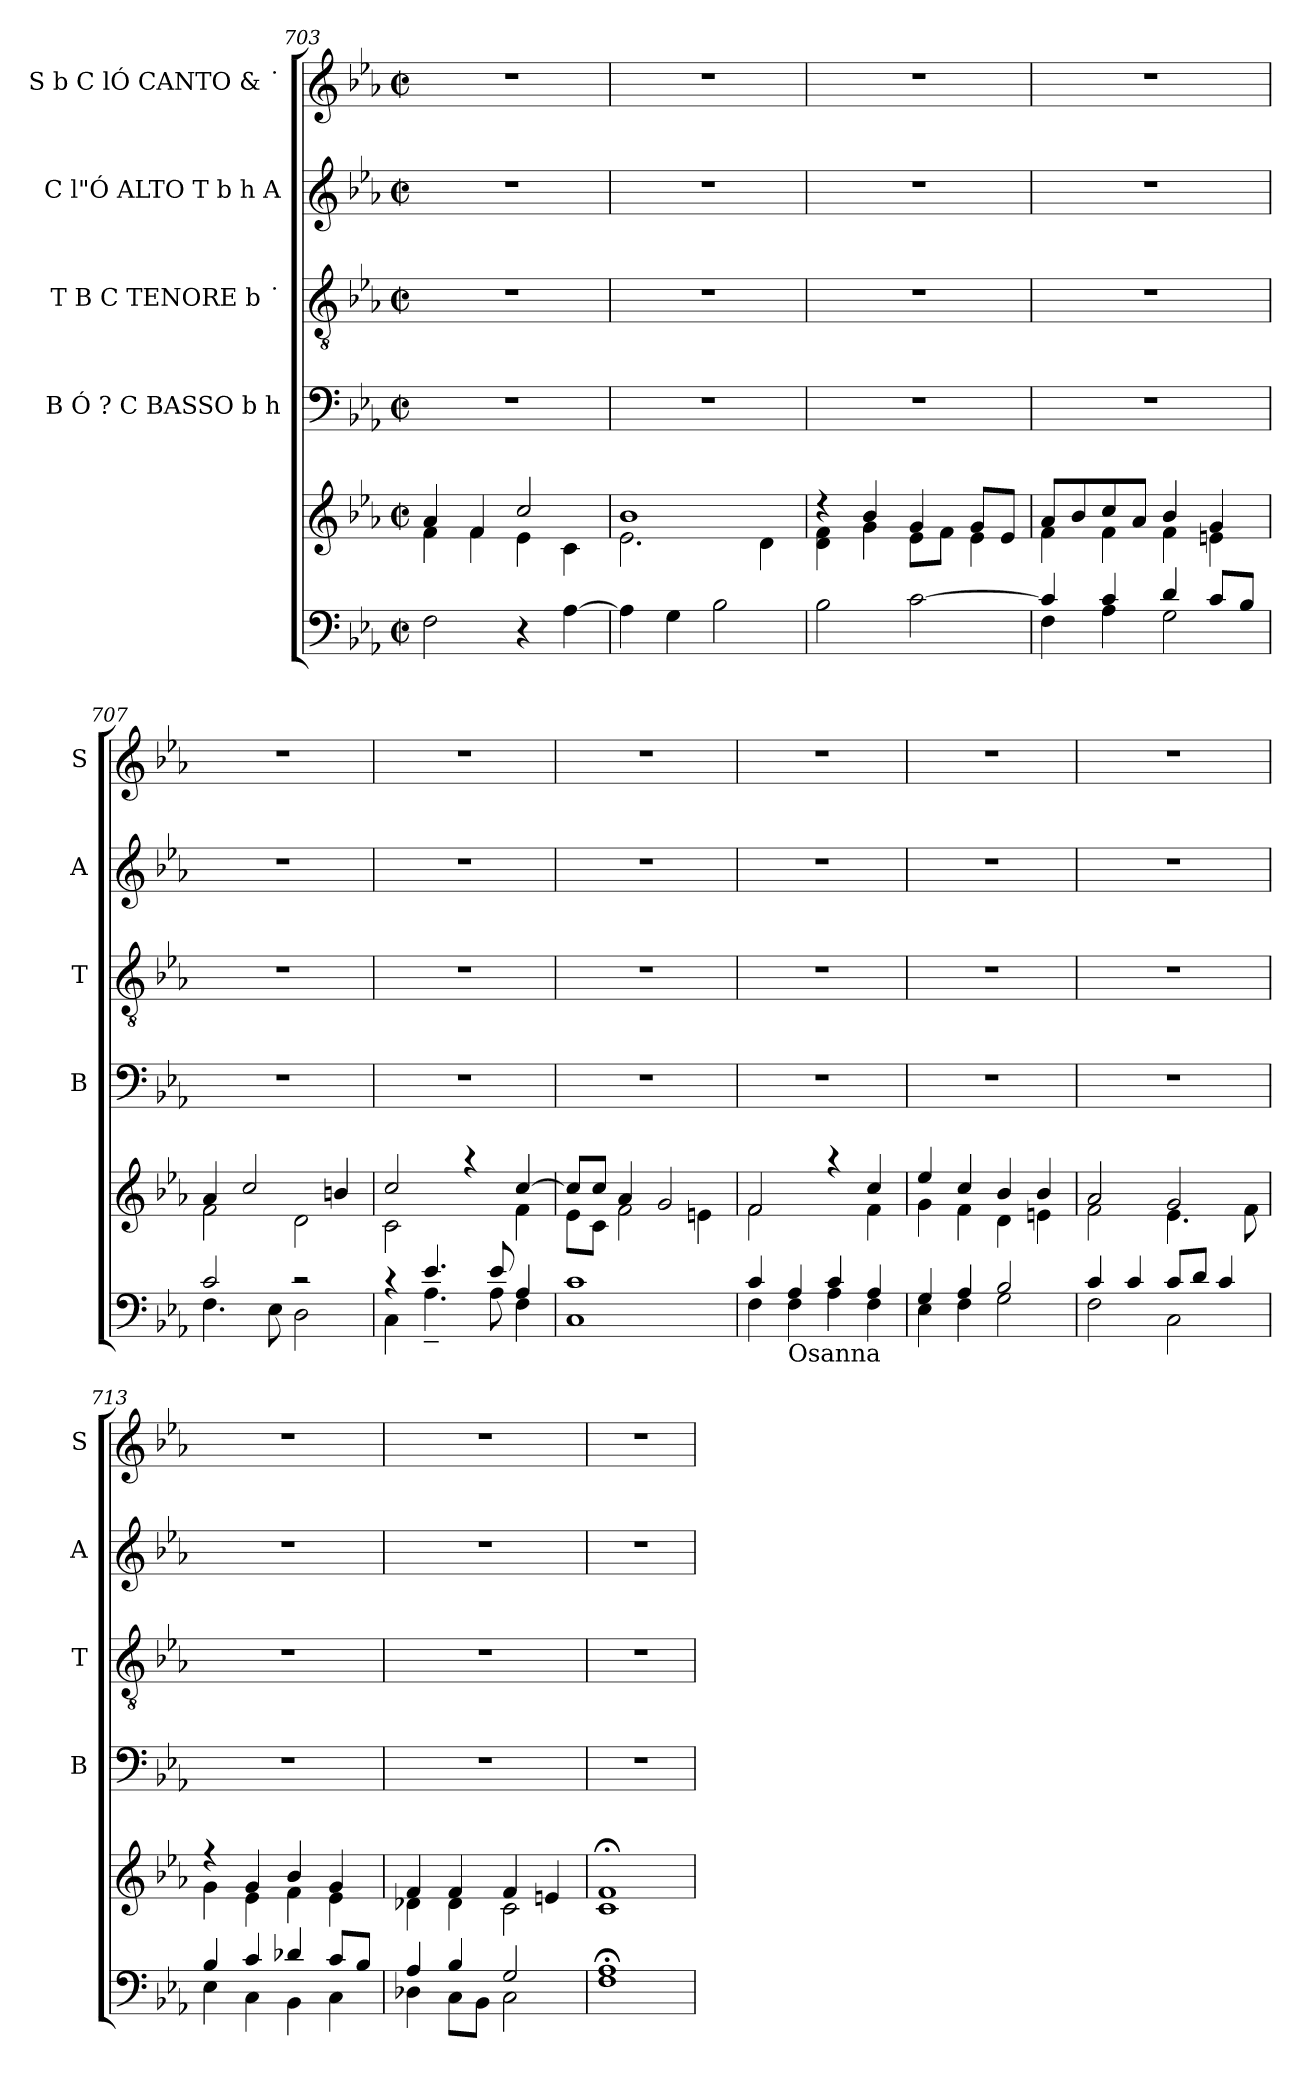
**kern	**kern	**kern	**kern	**kern	**kern
*part6	*part5	*part4	*part3	*part2	*part1
*staff6	*staff5	*staff4	*staff3	*staff2	*staff1
*	*	*I"B Ó ? C BASSO b h	*I"T B C TENORE b ˙	*I"C l"Ó ALTO T b h A	*I"S b C lÓ CANTO & ˙
*	*	*I'B	*I'T	*I'A	*I'S
*clefF4	*clefG2	*clefF4	*clefGv2	*clefG2	*clefG2
*k[b-e-a-]	*k[b-e-a-]	*k[b-e-a-]	*k[b-e-a-]	*k[b-e-a-]	*k[b-e-a-]
*E-:	*E-:	*E-:	*E-:	*E-:	*E-:
*M2/2	*M2/2	*M2/2	*M2/2	*M2/2	*M2/2
*met(c|)	*met(c|)	*met(c|)	*met(c|)	*met(c|)	*met(c|)
=703	=703	=703	=703	=703	=703
*	*^	*	*	*	*
2F\	4a-/	4f\	1r	1r	1r	1r
.	4f/	4f\	.	.	.	.
4r	2cc/	4e-\	.	.	.	.
[>4A-\	.	4c\	.	.	.	.
=704	=704	=704	=704	=704	=704	=704
4A-\]	1b-	2.e-\	1r	1r	1r	1r
4G\	.	.	.	.	.	.
2B-\	.	.	.	.	.	.
.	.	4d\	.	.	.	.
!!LO:LB:g=z
=705	=705	=705	=705	=705	=705	=705
2B-\	4rdd	4d\ 4f\	1r	1r	1r	1r
.	4b-/	4g\	.	.	.	.
[>2c\	4g/	8e-\L	.	.	.	.
.	.	8f\J	.	.	.	.
.	8g/L	4e-\	.	.	.	.
.	8e-/J	.	.	.	.	.
=706	=706	=706	=706	=706	=706	=706
*^	*	*	*	*	*	*
4c/]	4F\	8a-/L	4f\	1r	1r	1r	1r
.	.	8b-/	.	.	.	.	.
4c/	4A-\	8cc/	4f\	.	.	.	.
.	.	8a-/J	.	.	.	.	.
4d/	2G\	4b-/	4f\	.	.	.	.
8c/L	.	4g/	4en\	.	.	.	.
8B-/J	.	.	.	.	.	.	.
=707	=707	=707	=707	=707	=707	=707	=707
2c/	4.F\	4a-/	2f\	1r	1r	1r	1r
.	.	2cc/	.	.	.	.	.
.	8E-\	.	.	.	.	.	.
2rc	2D\	.	2d\	.	.	.	.
.	.	4bn/	.	.	.	.	.
=708	=708	=708	=708	=708	=708	=708	=708
4rc	4C\	2cc/	2c\	1r	1r	1r	1r
4.e-/	4.A-~<\	.	.	.	.	.	.
.	.	4raa	4ryy	.	.	.	.
8e-/	8A-\	.	.	.	.	.	.
4A-/	4F\	[>4cc/	4f\	.	.	.	.
*v	*v	*	*	*	*	*	*
=709	=709	=709	=709	=709	=709	=709
1C 1c	8cc/L]	8e-\L	1r	1r	1r	1r
.	8cc/J	8c\J	.	.	.	.
.	4a-/	2f\	.	.	.	.
.	2g/	.	.	.	.	.
.	.	4en\	.	.	.	.
!!LO:PB:g=z
=710	=710	=710	=710	=710	=710	=710
*^	*	*	*	*	*	*
4c/	4F\	2f/	2f\	1r	1r	1r	1r
!LO:TX:b:t=Osanna	!	!	!	!	!	!	!
4A-/	4F\	.	.	.	.	.	.
4c/	4A-\	4raa	4ryy	.	.	.	.
4A-/	4F\	4cc/	4f\	.	.	.	.
=711	=711	=711	=711	=711	=711	=711	=711
4G/	4E-\	4ee-/	4g\	1r	1r	1r	1r
4A-/	4F\	4cc/	4f\	.	.	.	.
2B-/	2G\	4b-/	4d\	.	.	.	.
.	.	4b-/	4en\	.	.	.	.
=712	=712	=712	=712	=712	=712	=712	=712
4c/	2F\	2a-/	2f\	1r	1r	1r	1r
4c/	.	.	.	.	.	.	.
8c/L	2C\	2g/	4.e-\	.	.	.	.
8d/J	.	.	.	.	.	.	.
4c/	.	.	.	.	.	.	.
.	.	.	8f\	.	.	.	.
=713	=713	=713	=713	=713	=713	=713	=713
4B-/	4E-\	4ree	4g\	1r	1r	1r	1r
4c/	4C\	4g/	4e-\	.	.	.	.
4d-X/	4BB-\	4b-/	4f\	.	.	.	.
8c/L	4C\	4g/	4e-\	.	.	.	.
8B-/J	.	.	.	.	.	.	.
=714	=714	=714	=714	=714	=714	=714	=714
4A-/	4D-X\	4f/	4d-X\	1r	1r	1r	1r
4B-/	8C\L	4f/	4d-\	.	.	.	.
.	8BB-\J	.	.	.	.	.	.
2G/	2C\	4f/	2c\	.	.	.	.
.	.	4en/	.	.	.	.	.
*v	*v	*	*	*	*	*	*
*	*v	*v	*	*	*	*
!!LO:LB:g=z
=715	=715	=715	=715	=715	=715
1F;< 1A-;<	1c; 1f;	1r	1r	1r	1r
=	=	=	=	=	=
*-	*-	*-	*-	*-	*-
